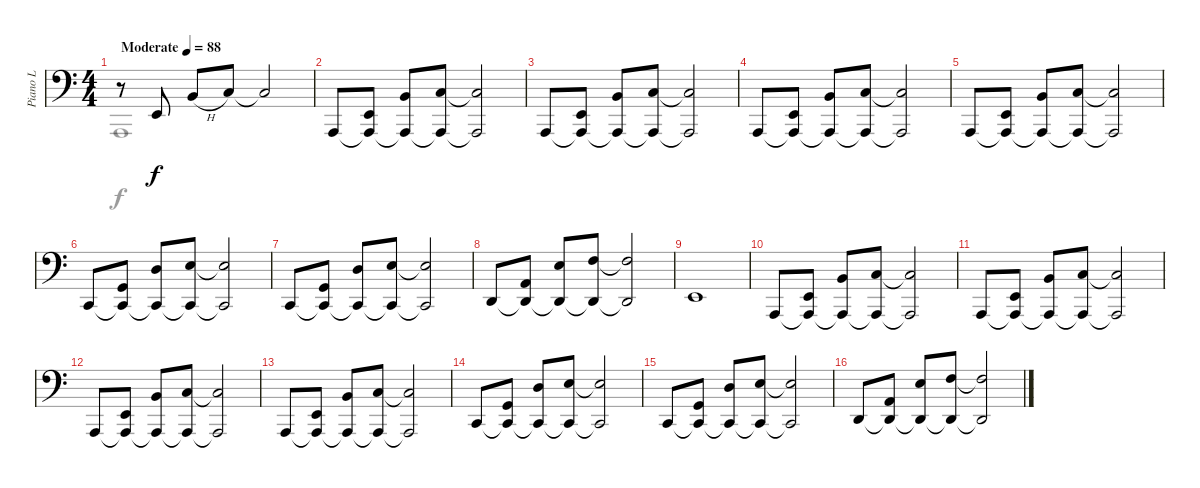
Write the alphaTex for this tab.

\track ("Piano L" "Piano L") {instrument acousticgrandpiano}
\staff {score}
\tuning (G2 D2 A1 E1 B0) {hide}
\voice
\ts (4 4)
\tempo (88 "Moderate")
\clef f4
\ks c
r.8{dy f instrument acousticgrandpiano} 7.3.8 9.2{h}.8 10.2.8 10.2{t}.2 |
5.4.8 (7.3 5.4{t}).8 (9.2 5.4{t}).8 (10.2 5.4{t}).8 (10.2{t} 5.4{t}).2 |
5.4.8 (7.3 5.4{t}).8 (9.2 5.4{t}).8 (10.2 5.4{t}).8 (10.2{t} 5.4{t}).2 |
5.4.8 (7.3 5.4{t}).8 (9.2 5.4{t}).8 (10.2 5.4{t}).8 (10.2{t} 5.4{t}).2 |
5.4.8 (7.3 5.4{t}).8 (9.2 5.4{t}).8 (10.2 5.4{t}).8 (10.2{t} 5.4{t}).2 |
8.4.8 (10.3 8.4{t}).8 (12.2 8.4{t}).8 (14.2 8.4{t}).8 (14.2{t} 8.4{t}).2 |
8.4.8 (10.3 8.4{t}).8 (12.2 8.4{t}).8 (14.2 8.4{t}).8 (14.2{t} 8.4{t}).2 |
10.4.8 (12.3 10.4{t}).8 (14.2 10.4{t}).8 (15.2 10.4{t}).8 (15.2{t} 10.4{t}).2 |
7.3.1 |
5.4.8 (7.3 5.4{t}).8 (9.2 5.4{t}).8 (10.2 5.4{t}).8 (10.2{t} 5.4{t}).2 |
5.4.8 (7.3 5.4{t}).8 (9.2 5.4{t}).8 (10.2 5.4{t}).8 (10.2{t} 5.4{t}).2 |
5.4.8 (7.3 5.4{t}).8 (9.2 5.4{t}).8 (10.2 5.4{t}).8 (10.2{t} 5.4{t}).2 |
5.4.8 (7.3 5.4{t}).8 (9.2 5.4{t}).8 (10.2 5.4{t}).8 (10.2{t} 5.4{t}).2 |
8.4.8 (10.3 8.4{t}).8 (12.2 8.4{t}).8 (14.2 8.4{t}).8 (14.2{t} 8.4{t}).2 |
8.4.8 (10.3 8.4{t}).8 (12.2 8.4{t}).8 (14.2 8.4{t}).8 (14.2{t} 8.4{t}).2 |
10.4.8 (12.3 10.4{t}).8 (14.2 10.4{t}).8 (15.2 10.4{t}).8 (15.2{t} 10.4{t}).2
\voice
\clef f4
\ottava regular
\simile none
\ks c
5.4.1{dy f} |
|
|
|
|
|
|
|
|
|
|
|
|
|
|
